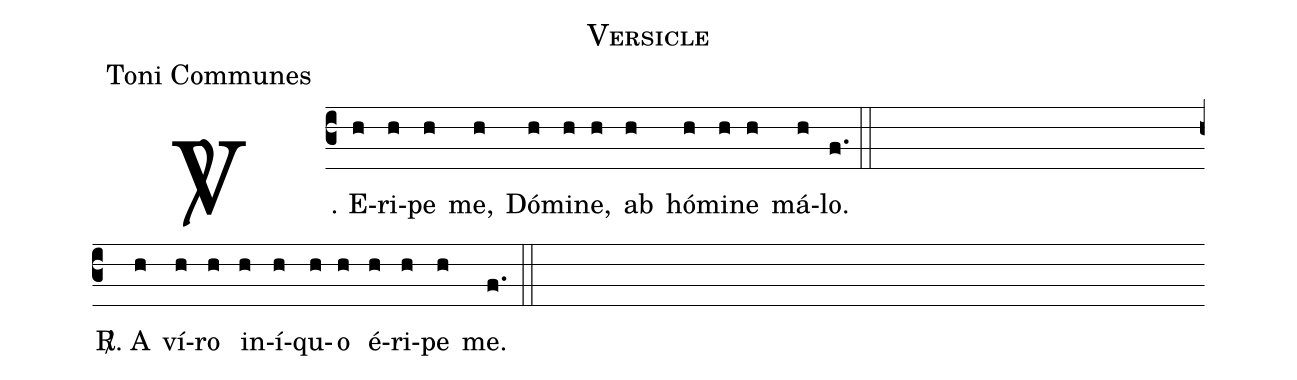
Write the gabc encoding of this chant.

name:Versicle;
office-part:Toni Communes;
%%
(c3) <sp>V/</sp>. E(h)ri(h)pe(h) me,(h) Dó(h)mi(h)ne,(h) ab(h) hó(h)mi(h)ne(h) má(h)lo.(f.) (::) (Z)
<sp>R/</sp>. A(h) ví(h)ro(h) in(h)í(h)qu(h)o(h) é(h)ri(h)pe(h) me.(f.) (::)
